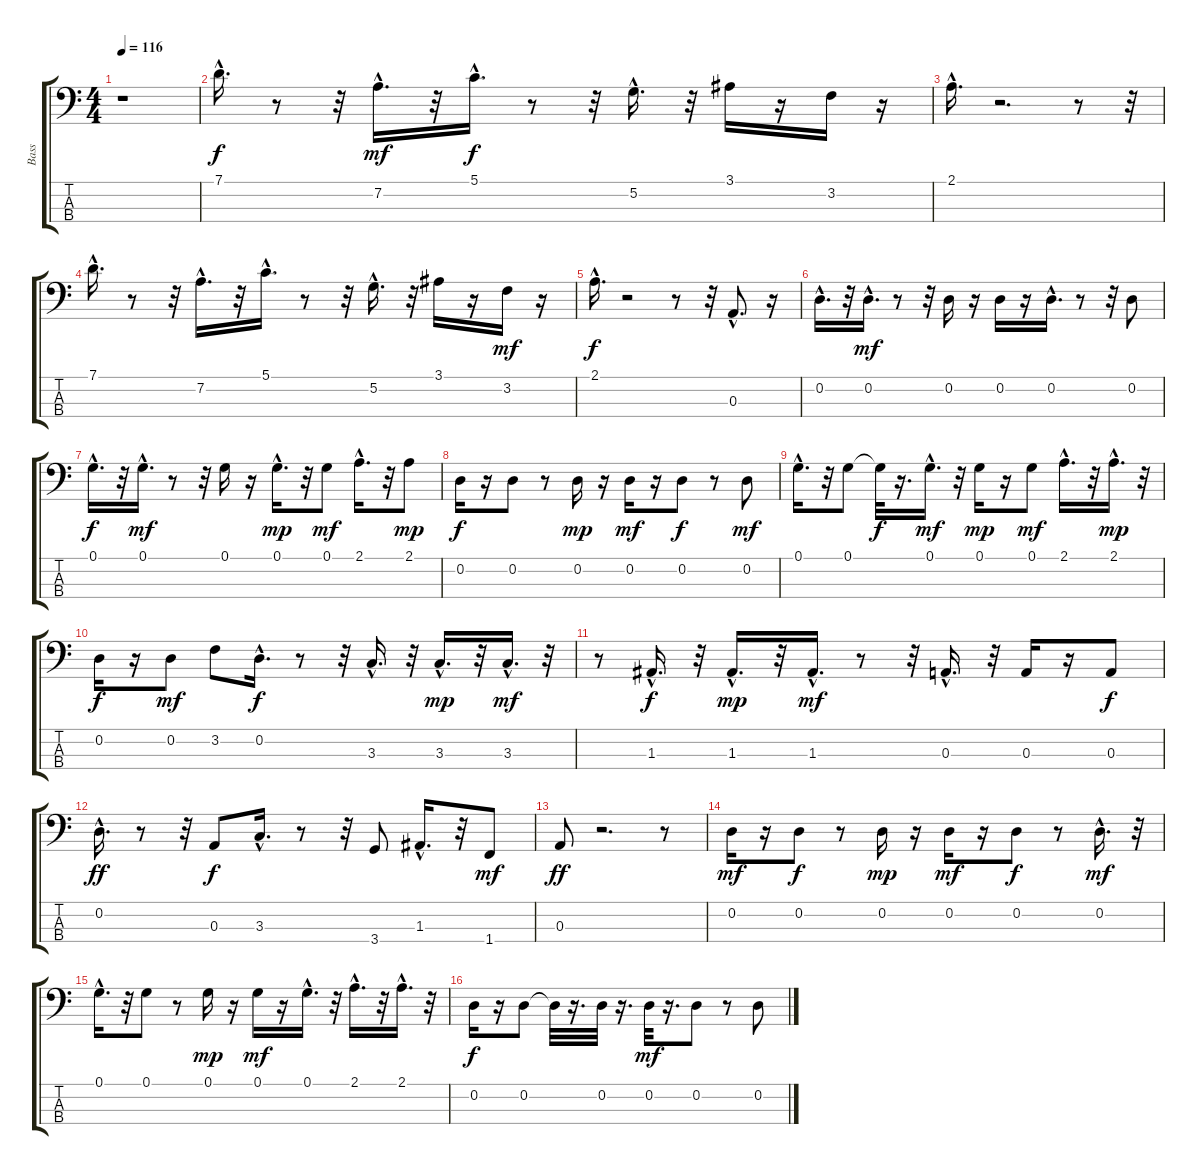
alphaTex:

\track ("Bass" "Bass") {instrument electricbassfinger}
\staff {score tabs}
\tuning (G2 D2 A1 E1) {hide}
\ts (4 4)
\tempo 116
\clef f4
\ks c
r.1{dy f instrument electricbassfinger} |
7.1{hac}.16{d balance 8 instrument electricbassfinger} r.8 r.32 7.2{hac}.16{d dy mf} r.32 5.1{hac}.16{d dy f} r.8 r.32 5.2{hac}.16{d} r.32 3.1.16 r.16 3.2.16 r.16 |
2.1{hac}.16{d} r.2{d} r.8 r.32 |
7.1{hac}.16{d} r.8 r.32 7.2{hac}.16{d} r.32 5.1{hac}.16{d} r.8 r.32 5.2{hac}.16{d} r.32 3.1.16 r.16 3.2.16{dy mf} r.16 |
2.1{hac}.16{d dy f} r.2 r.8 r.32 0.3{hac}.8{d} r.16 |
0.2{hac}.16{d} r.32 0.2{hac}.16{d dy mf} r.8 r.32 0.2.16 r.16 0.2.16 r.16 0.2{hac}.16{d} r.8 r.32 0.2.8 |
0.1{hac}.16{d dy f} r.32 0.1{hac}.16{d dy mf} r.8 r.32 0.1.16 r.16 0.1{hac}.16{d dy mp} r.32 0.1.8{dy mf} 2.1{hac}.16{d} r.32 2.1.8{dy mp} |
0.2.16{dy f} r.16 0.2.8 r.8 0.2.16{dy mp} r.16 0.2.16{dy mf} r.16 0.2.8{dy f} r.8 0.2.8{dy mf} |
0.1{hac}.16{d} r.32 0.1.8 0.1{t}.32{dy f} r.16{d} 0.1{hac}.16{d dy mf} r.32 0.1.16{dy mp} r.16 0.1.8{dy mf} 2.1{hac}.16{d} r.32 2.1{hac}.16{d dy mp} r.32 |
0.2.16{dy f} r.16 0.2.8{dy mf} 3.2.8 0.2{hac}.16{d dy f} r.8 r.32 3.3{hac}.16{d} r.32 3.3{hac}.16{d dy mp} r.32 3.3{hac}.16{d dy mf} r.32 |
r.8 1.3{hac}.16{d dy f} r.32 1.3{hac}.16{d dy mp} r.32 1.3{hac}.16{d dy mf} r.8 r.32 0.3{hac}.16{d} r.32 0.3.16 r.16 0.3.8{dy f} |
0.2{hac}.16{d dy ff} r.8 r.32 0.3.8{dy f} 3.3{hac}.16{d} r.8 r.32 3.4.8 1.3{hac}.16{d} r.32 1.4.8{dy mf} |
0.3.8{dy ff} r.2{d} r.8 |
0.2.16{dy mf} r.16 0.2.8{dy f} r.8 0.2.16{dy mp} r.16 0.2.16{dy mf} r.16 0.2.8{dy f} r.8 0.2{hac}.16{d dy mf} r.32 |
0.1{hac}.16{d} r.32 0.1.8 r.8 0.1.16{dy mp} r.16 0.1.16{dy mf} r.16 0.1{hac}.16{d} r.32 2.1{hac}.16{d} r.32 2.1{hac}.16{d} r.32 |
0.2.16{dy f} r.16 0.2.8 0.2{t}.32 r.16{d} 0.2.32 r.16{d} 0.2.32{dy mf} r.16{d} 0.2.8 r.8 0.2.8
